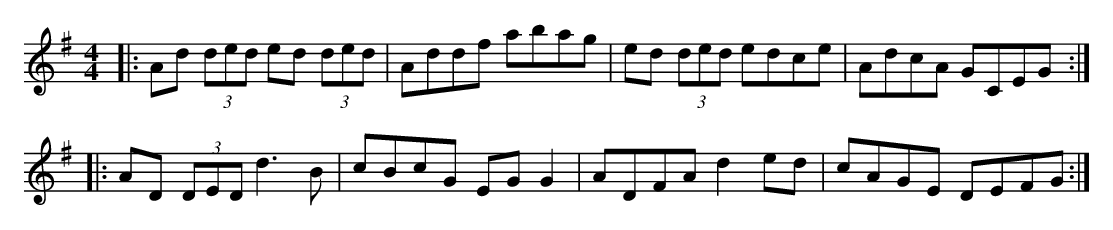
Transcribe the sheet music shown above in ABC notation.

X:1
M:4/4
K:Dmix
|:Ad (3ded ed (3ded|Addf abag|ed (3ded edce|AdcA GCEG:|
|:AD (3DED d3B|cBcG EGG2|ADFA d2 ed|cAGE DEFG:|
